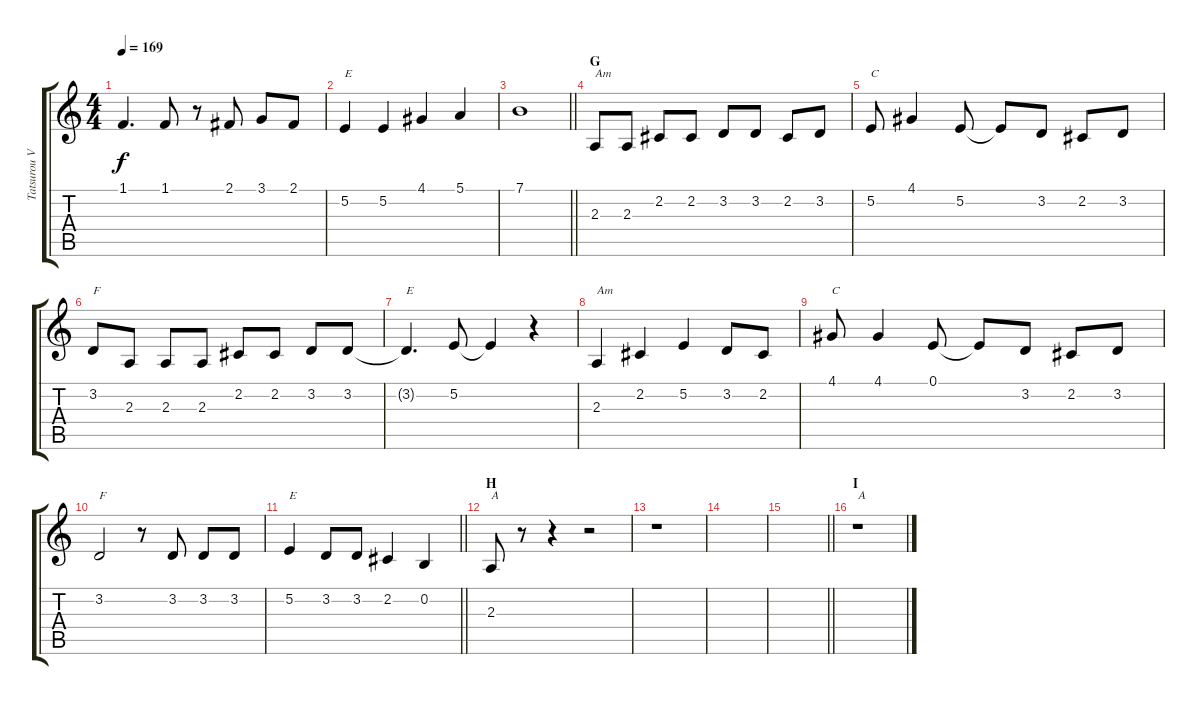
\track ("Tatsurou Vocals" "Tatsurou V") {instrument tenorsax}
\staff {score tabs}
\tuning (E4 B3 G3 D3 A2 E2) {hide}
\ts (4 4)
\tempo 169
\clef g2
\ks c
1.1.4{d dy f} 1.1.8 r.8 2.1.8 3.1.8 2.1.8 |
5.2.4{txt "E"} 5.2.4 4.1.4 5.1.4 |
\barLineRight lightlight
7.1.1 |
\section ("" "G")
2.3.8{txt "Am"} 2.3.8 2.2.8 2.2.8 3.2.8 3.2.8 2.2.8 3.2.8 |
5.2.8{txt "C"} 4.1.4 5.2.8 5.2{t}.8 3.2.8 2.2.8 3.2.8 |
3.2.8{txt "F"} 2.3.8 2.3.8 2.3.8 2.2.8 2.2.8 3.2.8 3.2.8 |
3.2{t}.4{d txt "E"} 5.2.8 5.2{t}.4 r.4 |
2.3.4{txt "Am"} 2.2.4 5.2.4 3.2.8 2.2.8 |
4.1.8{txt "C"} 4.1.4 0.1.8 0.1{t}.8 3.2.8 2.2.8 3.2.8 |
3.2.2{txt "F"} r.8 3.2.8 3.2.8 3.2.8 |
\barLineRight lightlight
5.2.4{txt "E"} 3.2.8 3.2.8 2.2.4 0.2.4 |
\section ("" "H")
2.3.8{txt "A"} r.8 r.4 r.2 |
r.1 |
|
\barLineRight lightlight
|
\section ("" "I")
r.1{txt "A"}
